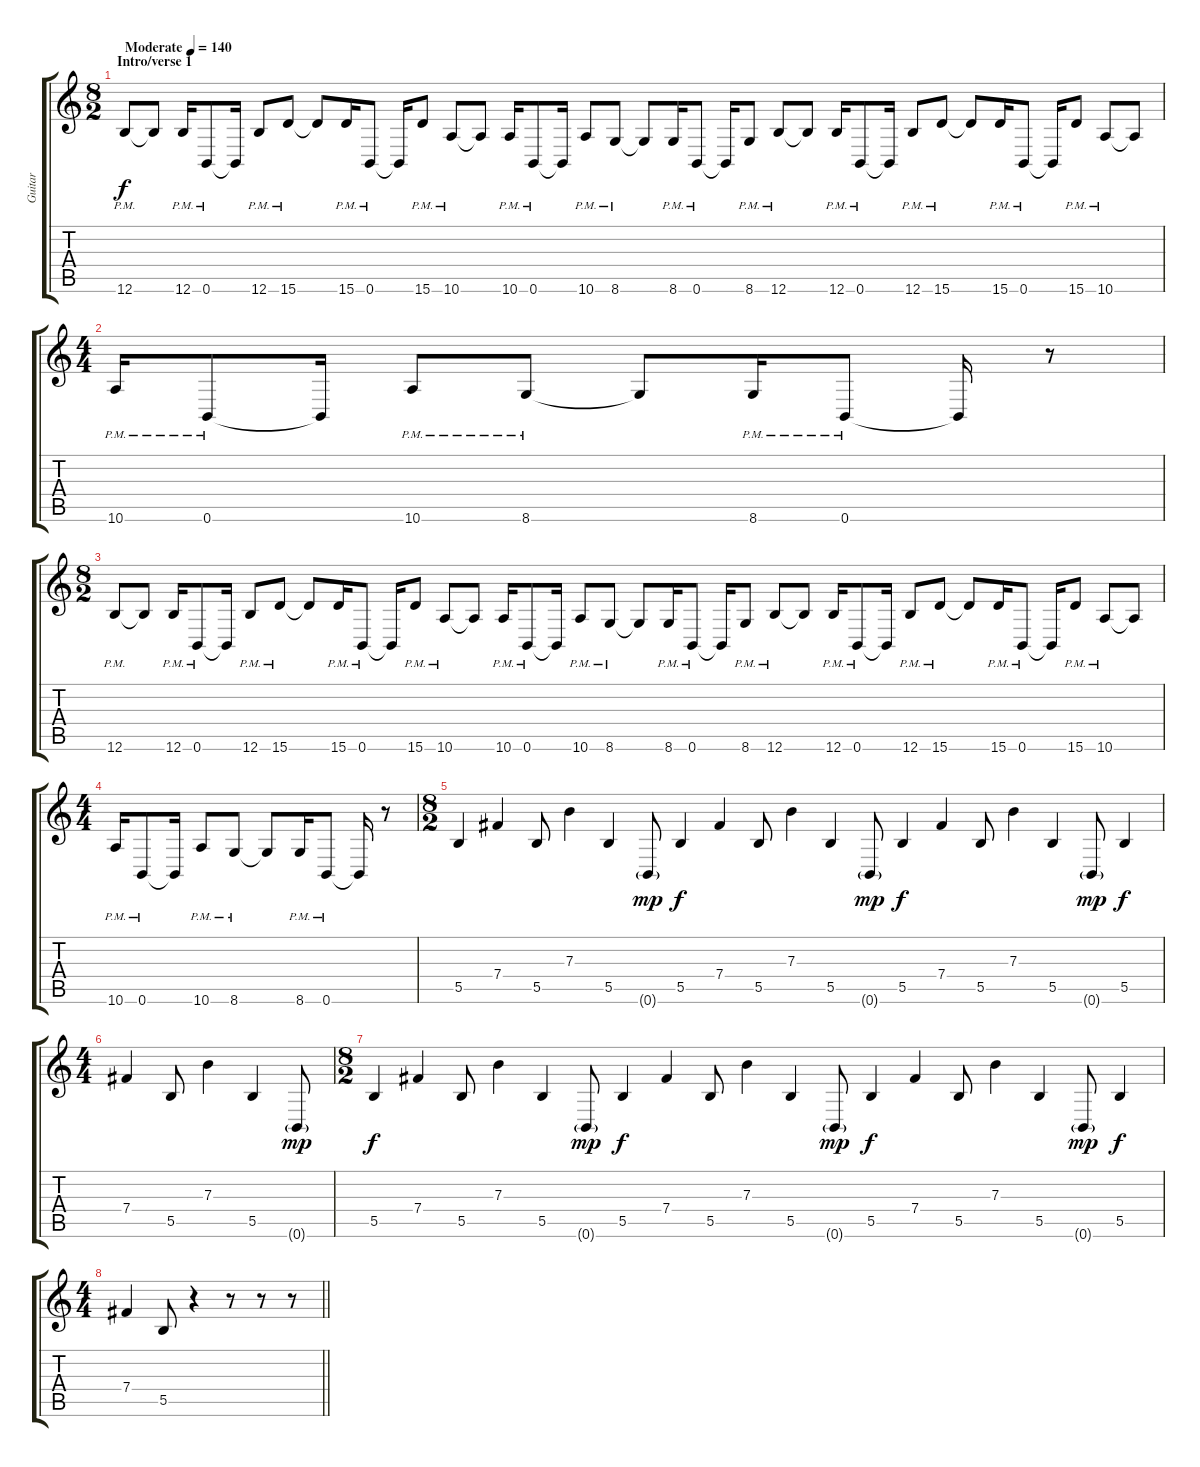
\track ("Guitar" "Guitar") {instrument distortionguitar}
\staff {score tabs}
\tuning (Db4 Ab3 E3 B2 Gb2 B1) {hide}
\ts (8 2)
\section ("" "Intro/verse 1")
\tempo (140 "Moderate")
\clef g2
\ks c
12.6{pm}.8{dy f instrument distortionguitar} 12.6{t}.8 12.6{pm}.16 0.6{pm}.8 0.6{t}.16 12.6{pm}.8 15.6{pm}.8 15.6{t}.8 15.6{pm}.16 0.6{pm}.8 0.6{t}.16 15.6{pm}.8 10.6{pm}.8 10.6{t}.8 10.6{pm}.16 0.6{pm}.8 0.6{t}.16 10.6{pm}.8 8.6{pm}.8 8.6{t}.8 8.6{pm}.16 0.6{pm}.8 0.6{t}.16 8.6{pm}.8 12.6{pm}.8 12.6{t}.8 12.6{pm}.16 0.6{pm}.8 0.6{t}.16 12.6{pm}.8 15.6{pm}.8 15.6{t}.8 15.6{pm}.16 0.6{pm}.8 0.6{t}.16 15.6{pm}.8 10.6{pm}.8 10.6{t}.8 |
\ts (4 4)
10.6{pm}.16 0.6{pm}.8 0.6{t}.16 10.6{pm}.8 8.6{pm}.8 8.6{t}.8 8.6{pm}.16 0.6{pm}.8 0.6{t}.16 r.8 |
\ts (8 2)
12.6{pm}.8 12.6{t}.8 12.6{pm}.16 0.6{pm}.8 0.6{t}.16 12.6{pm}.8 15.6{pm}.8 15.6{t}.8 15.6{pm}.16 0.6{pm}.8 0.6{t}.16 15.6{pm}.8 10.6{pm}.8 10.6{t}.8 10.6{pm}.16 0.6{pm}.8 0.6{t}.16 10.6{pm}.8 8.6{pm}.8 8.6{t}.8 8.6{pm}.16 0.6{pm}.8 0.6{t}.16 8.6{pm}.8 12.6{pm}.8 12.6{t}.8 12.6{pm}.16 0.6{pm}.8 0.6{t}.16 12.6{pm}.8 15.6{pm}.8 15.6{t}.8 15.6{pm}.16 0.6{pm}.8 0.6{t}.16 15.6{pm}.8 10.6{pm}.8 10.6{t}.8 |
\ts (4 4)
10.6{pm}.16 0.6{pm}.8 0.6{t}.16 10.6{pm}.8 8.6{pm}.8 8.6{t}.8 8.6{pm}.16 0.6{pm}.8 0.6{t}.16 r.8 |
\ts (8 2)
5.5.4{volume 11 balance 16} 7.4.4 5.5.8 7.3.4 5.5.4 0.6{g}.8{dy mp} 5.5.4{dy f} 7.4.4 5.5.8 7.3.4 5.5.4 0.6{g}.8{dy mp} 5.5.4{dy f} 7.4.4 5.5.8 7.3.4 5.5.4 0.6{g}.8{dy mp} 5.5.4{dy f} |
\ts (4 4)
7.4.4 5.5.8 7.3.4 5.5.4 0.6{g}.8{dy mp} |
\ts (8 2)
5.5.4{dy f} 7.4.4 5.5.8 7.3.4 5.5.4 0.6{g}.8{dy mp} 5.5.4{dy f} 7.4.4 5.5.8 7.3.4 5.5.4 0.6{g}.8{dy mp} 5.5.4{dy f} 7.4.4 5.5.8 7.3.4 5.5.4 0.6{g}.8{dy mp} 5.5.4{dy f} |
\ts (4 4)
\barLineRight lightlight
7.4.4 5.5.8 r.4 r.8 r.8 r.8
